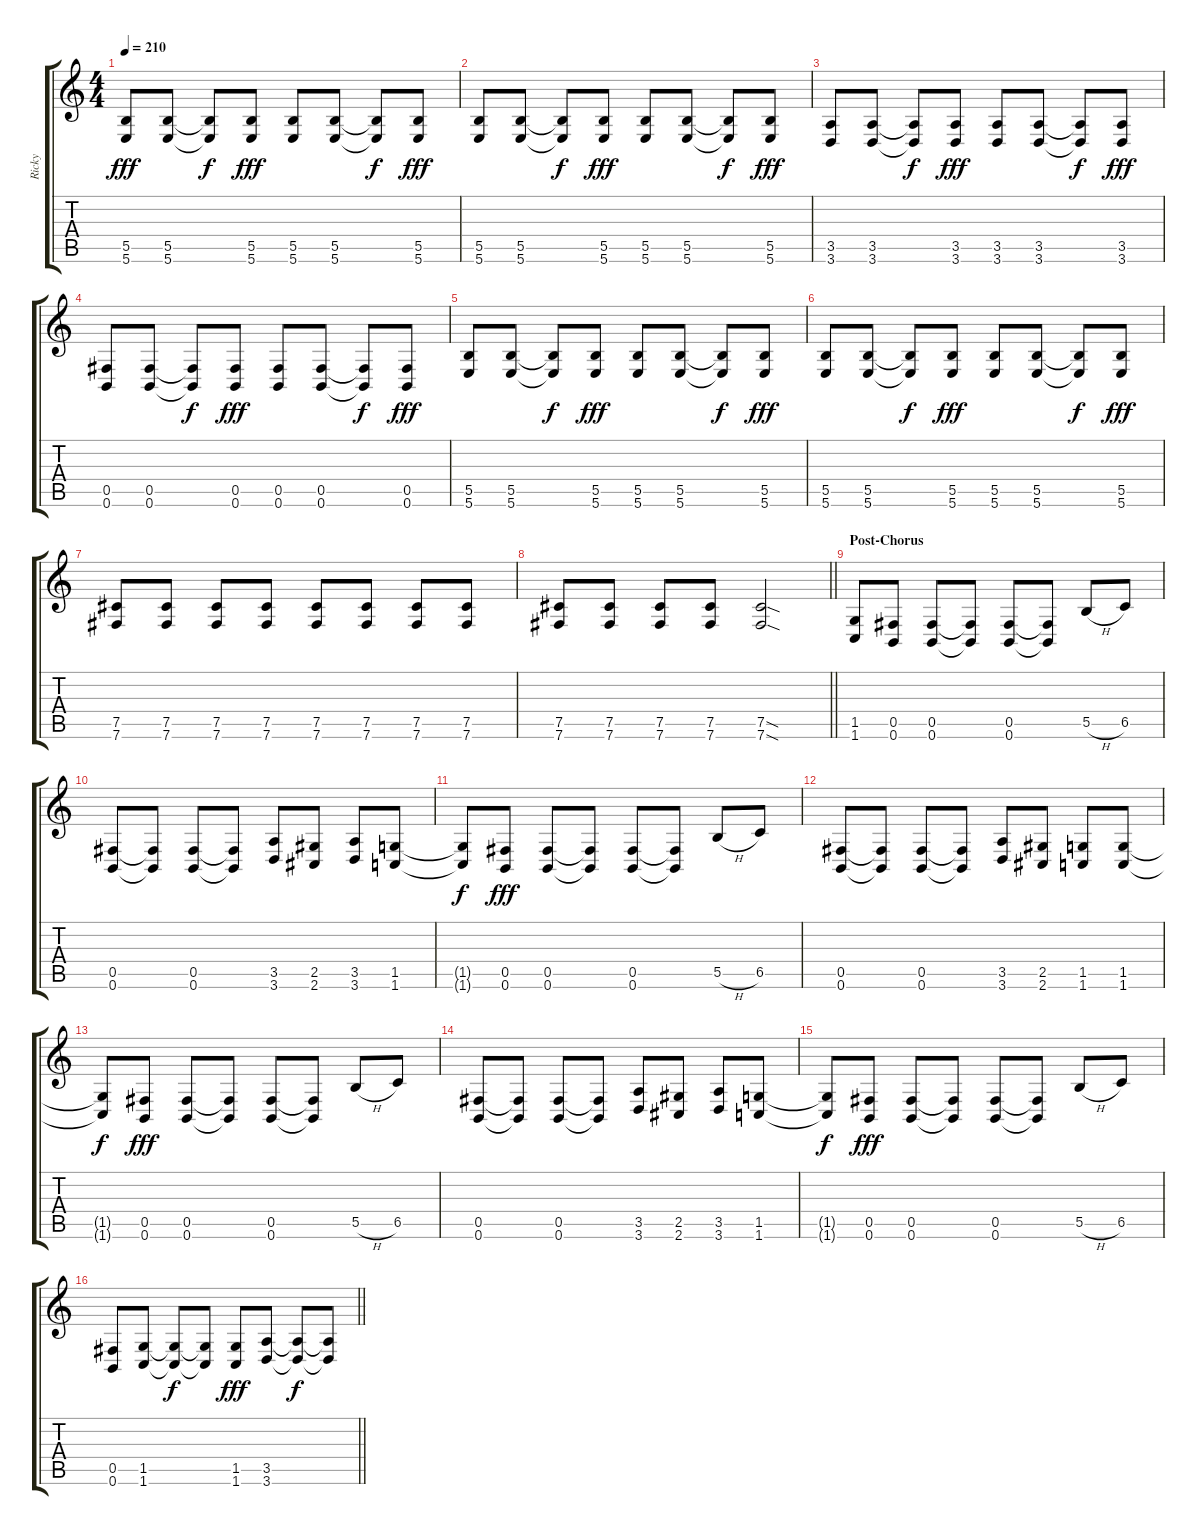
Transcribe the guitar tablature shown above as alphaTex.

\track ("Ricky" "Ricky") {instrument distortionguitar}
\staff {score tabs}
\tuning (Db4 Ab3 E3 B2 Gb2 B1) {hide}
\ts (4 4)
\tempo 210
\clef g2
\ks c
(5.5 5.6).8{dy fff} (5.5 5.6).8 (5.5{t} 5.6{t}).8{dy f} (5.5 5.6).8{dy fff} (5.5 5.6).8 (5.5 5.6).8 (5.5{t} 5.6{t}).8{dy f} (5.5 5.6).8{dy fff} |
(5.5 5.6).8 (5.5 5.6).8 (5.5{t} 5.6{t}).8{dy f} (5.5 5.6).8{dy fff} (5.5 5.6).8 (5.5 5.6).8 (5.5{t} 5.6{t}).8{dy f} (5.5 5.6).8{dy fff} |
(3.5 3.6).8 (3.5 3.6).8 (3.5{t} 3.6{t}).8{dy f} (3.5 3.6).8{dy fff} (3.5 3.6).8 (3.5 3.6).8 (3.5{t} 3.6{t}).8{dy f} (3.5 3.6).8{dy fff} |
(0.5 0.6).8 (0.5 0.6).8 (0.5{t} 0.6{t}).8{dy f} (0.5 0.6).8{dy fff} (0.5 0.6).8 (0.5 0.6).8 (0.5{t} 0.6{t}).8{dy f} (0.5 0.6).8{dy fff} |
(5.5 5.6).8 (5.5 5.6).8 (5.5{t} 5.6{t}).8{dy f} (5.5 5.6).8{dy fff} (5.5 5.6).8 (5.5 5.6).8 (5.5{t} 5.6{t}).8{dy f} (5.5 5.6).8{dy fff} |
(5.5 5.6).8 (5.5 5.6).8 (5.5{t} 5.6{t}).8{dy f} (5.5 5.6).8{dy fff} (5.5 5.6).8 (5.5 5.6).8 (5.5{t} 5.6{t}).8{dy f} (5.5 5.6).8{dy fff} |
(7.5 7.6).8 (7.5 7.6).8 (7.5 7.6).8 (7.5 7.6).8 (7.5 7.6).8 (7.5 7.6).8 (7.5 7.6).8 (7.5 7.6).8 |
\barLineRight lightlight
(7.5 7.6).8 (7.5 7.6).8 (7.5 7.6).8 (7.5 7.6).8 (7.5{sod} 7.6{sod}).2 |
\section ("" "Post-Chorus")
(1.5 1.6).8 (0.5 0.6).8 (0.5 0.6).8 (0.5{t} 0.6{t}).8 (0.5 0.6).8 (0.5{t} 0.6{t}).8 5.5{h}.8 6.5.8 |
(0.5 0.6).8 (0.5{t} 0.6{t}).8 (0.5 0.6).8 (0.5{t} 0.6{t}).8 (3.5 3.6).8 (2.5 2.6).8 (3.5 3.6).8 (1.5 1.6).8 |
(1.5{t} 1.6{t}).8{dy f} (0.5 0.6).8{dy fff} (0.5 0.6).8 (0.5{t} 0.6{t}).8 (0.5 0.6).8 (0.5{t} 0.6{t}).8 5.5{h}.8 6.5.8 |
(0.5 0.6).8 (0.5{t} 0.6{t}).8 (0.5 0.6).8 (0.5{t} 0.6{t}).8 (3.5 3.6).8 (2.5 2.6).8 (1.5 1.6).8 (1.5 1.6).8 |
(1.5{t} 1.6{t}).8{dy f} (0.5 0.6).8{dy fff} (0.5 0.6).8 (0.5{t} 0.6{t}).8 (0.5 0.6).8 (0.5{t} 0.6{t}).8 5.5{h}.8 6.5.8 |
(0.5 0.6).8 (0.5{t} 0.6{t}).8 (0.5 0.6).8 (0.5{t} 0.6{t}).8 (3.5 3.6).8 (2.5 2.6).8 (3.5 3.6).8 (1.5 1.6).8 |
(1.5{t} 1.6{t}).8{dy f} (0.5 0.6).8{dy fff} (0.5 0.6).8 (0.5{t} 0.6{t}).8 (0.5 0.6).8 (0.5{t} 0.6{t}).8 5.5{h}.8 6.5.8 |
\barLineRight lightlight
(0.5 0.6).8 (1.5 1.6).8 (1.5{t} 1.6{t}).8{dy f} (1.5{t} 1.6{t}).8 (1.5 1.6).8{dy fff} (3.5 3.6).8 (3.5{t} 3.6{t}).8{dy f} (3.5{t} 3.6{t}).8
